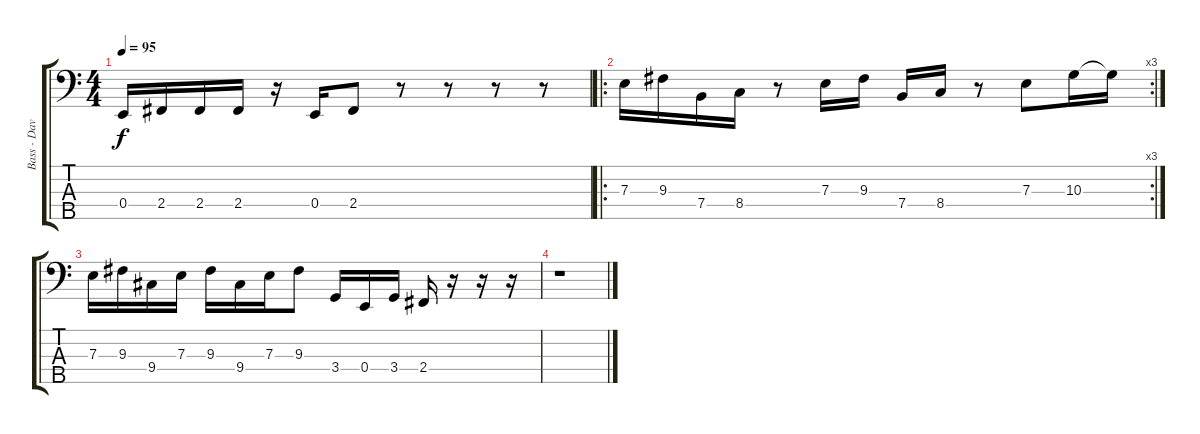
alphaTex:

\track ("Bass - David Eleffson" "Bass - Dav") {instrument electricbasspick}
\staff {score tabs}
\tuning (G2 D2 A1 E1 B0) {hide}
\ts (4 4)
\tempo 95
\clef f4
\ks c
0.4.16{dy f} 2.4.16 2.4.16 2.4.16 r.16 0.4.16 2.4.8 r.8 r.8 r.8 r.8 |
\ro
\rc 3
7.3.16 9.3.16 7.4.16 8.4.16 r.8 7.3.16 9.3.16 7.4.16 8.4.16 r.8 7.3.8 10.3.16 10.3{t}.16 |
7.3.16 9.3.16 9.4.16 7.3.16 9.3.16 9.4.16 7.3.16 9.3.8 3.4.16 0.4.16 3.4.16 2.4.16 r.16 r.16 r.16 |
r.1
